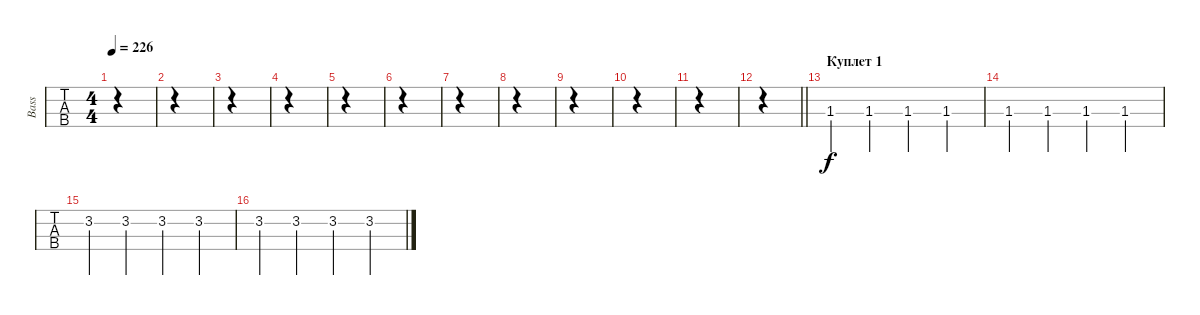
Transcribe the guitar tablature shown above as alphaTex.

\track ("Bass" "Bass") {instrument electricbasspick}
\staff {tabs}
\tuning (G2 D2 A1 E1) {hide}
\ts (4 4)
\tempo 226
\clef f4
\ks c
|
|
|
|
|
|
|
|
|
|
|
\barLineRight lightlight
|
\section ("" "Куплет 1")
1.3.4 1.3.4 1.3.4 1.3.4 |
1.3.4 1.3.4 1.3.4 1.3.4 |
3.2.4 3.2.4 3.2.4 3.2.4 |
3.2.4 3.2.4 3.2.4 3.2.4
